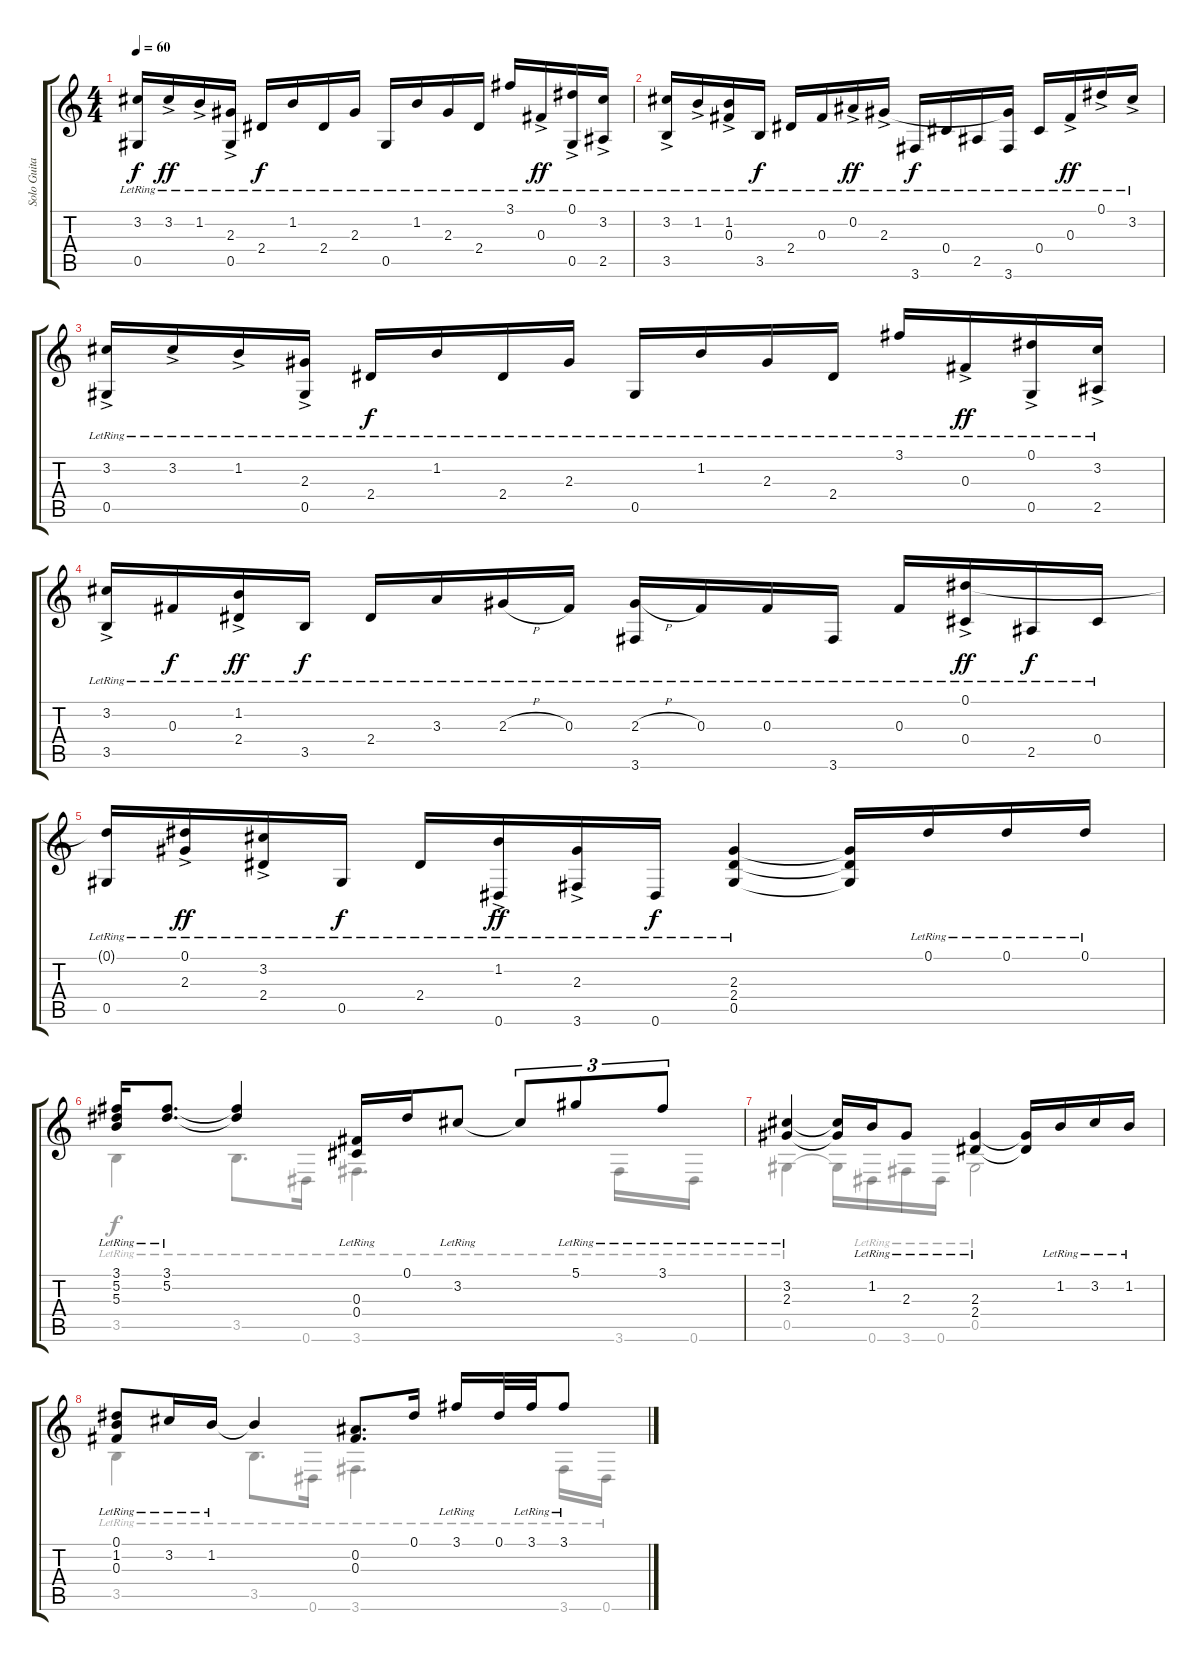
\track ("Solo Guitar" "Solo Guita") {instrument acousticguitarnylon}
\staff {score tabs}
\tuning (Eb4 Bb3 Gb3 Db3 Ab2 Eb2) {hide}
\voice
\ts (4 4)
\tempo 60
\clef g2
\ks c
(3.2{t} 0.5{lr}).16{dy f} 3.2{ac lr}.16{dy ff} 1.2{ac lr}.16 (2.3{ac lr} 0.5{lr}).16 2.4{lr}.16{dy f} 1.2{lr}.16 2.4{lr}.16 2.3{lr}.16 0.5{lr}.16 1.2{lr}.16 2.3{lr}.16 2.4{lr}.16 3.1{lr}.16 0.3{ac lr}.16{dy ff} (0.1{ac lr} 0.5{lr}).16 (3.2{ac lr} 2.5{lr}).16 |
(3.2{ac lr} 3.5{lr}).16 1.2{ac lr}.16 (1.2{ac lr} 0.3{lr}).16 3.5{lr}.16{dy f} 2.4{lr}.16 0.3{lr}.16 0.2{ac lr}.16{dy ff} 2.3{ac lr}.16 3.6{lr}.16{dy f} 0.4{lr}.16 2.5{lr}.16 (2.3{t} 3.6{lr}).16 0.4{lr}.16 0.3{ac lr}.16{dy ff} 0.1{ac lr}.16 3.2{ac lr}.16 |
(3.2{ac lr} 0.5{lr}).16 3.2{ac lr}.16 1.2{ac lr}.16 (2.3{ac lr} 0.5{lr}).16 2.4{lr}.16{dy f} 1.2{lr}.16 2.4{lr}.16 2.3{lr}.16 0.5{lr}.16 1.2{lr}.16 2.3{lr}.16 2.4{lr}.16 3.1{lr}.16 0.3{ac lr}.16{dy ff} (0.1{ac lr} 0.5{lr}).16 (3.2{ac lr} 2.5{lr}).16 |
(3.2{ac lr} 3.5{lr}).16 0.3{lr}.16{dy f} (1.2{ac lr} 2.4{lr}).16{dy ff} 3.5{lr}.16{dy f} 2.4{lr}.16 3.3{lr}.16 2.3{h lr}.16 0.3{lr}.16 (2.3{h lr} 3.6{lr}).16 0.3{lr}.16 0.3{lr}.16 3.6{lr}.16 0.3{lr}.16 (0.1{ac lr} 0.4{lr}).16{dy ff} 2.5{lr}.16{dy f} 0.4{lr}.16 |
(0.1{t} 0.5{lr}).16 (0.1{ac lr} 2.3{lr}).16{dy ff} (3.2{ac lr} 2.4{lr}).16 0.5{lr}.16{dy f} 2.4{lr}.16 (1.2{ac lr} 0.6{lr}).16{dy ff} (2.3{ac lr} 3.6{lr}).16 0.6{lr}.16{dy f} (2.3 2.4{lr} 0.5{lr}).4 (2.3{t} 2.4{t} 0.5{t}).16 0.1{lr}.16 0.1{lr}.16 0.1{lr}.16 |
(3.1{lr} 5.2{lr} 5.3{lr}).16 (3.1{lr} 5.2{lr}).8{d} (3.1{t} 5.2{t}).4 (0.3{lr} 0.4).16 0.1.16 3.2{lr}.8 3.2{t}.8{tu (3 2)} 5.1{lr}.8{tu (3 2)} 3.1{lr}.8{tu (3 2)} |
(3.2{lr} 2.3{lr}).4 (3.2{t} 2.3{t}).16 1.2{lr}.16 2.3{lr}.8 (2.3{lr} 2.4{lr}).4 (2.3{t} 2.4{t}).16 1.2{lr}.16 3.2{lr}.16 1.2{lr}.16 |
(0.1{lr} 1.2{lr} 0.3{lr}).8 3.2{lr}.16 1.2{lr}.16 1.2{t}.4 (0.2 0.3).8{d} 0.1.16 3.1{lr}.16 0.1.32 3.1{lr}.32 3.1{lr}.8
\voice
\clef g2
\ottava regular
\simile none
\ks c
|
|
|
|
|
3.5{lr}.4 3.5{lr}.8{d} 0.6{lr}.16 3.6{lr}.4{d} 3.6{lr}.16 0.6{lr}.16 |
0.5{lr}.4 0.5{t}.16 0.6{lr}.16 3.6{lr}.16 0.6{lr}.16 0.5{lr}.2 |
3.5{lr}.4 3.5{lr}.8{d} 0.6{lr}.16 3.6{lr}.4{d} 3.6{lr}.16 0.6{lr}.16
